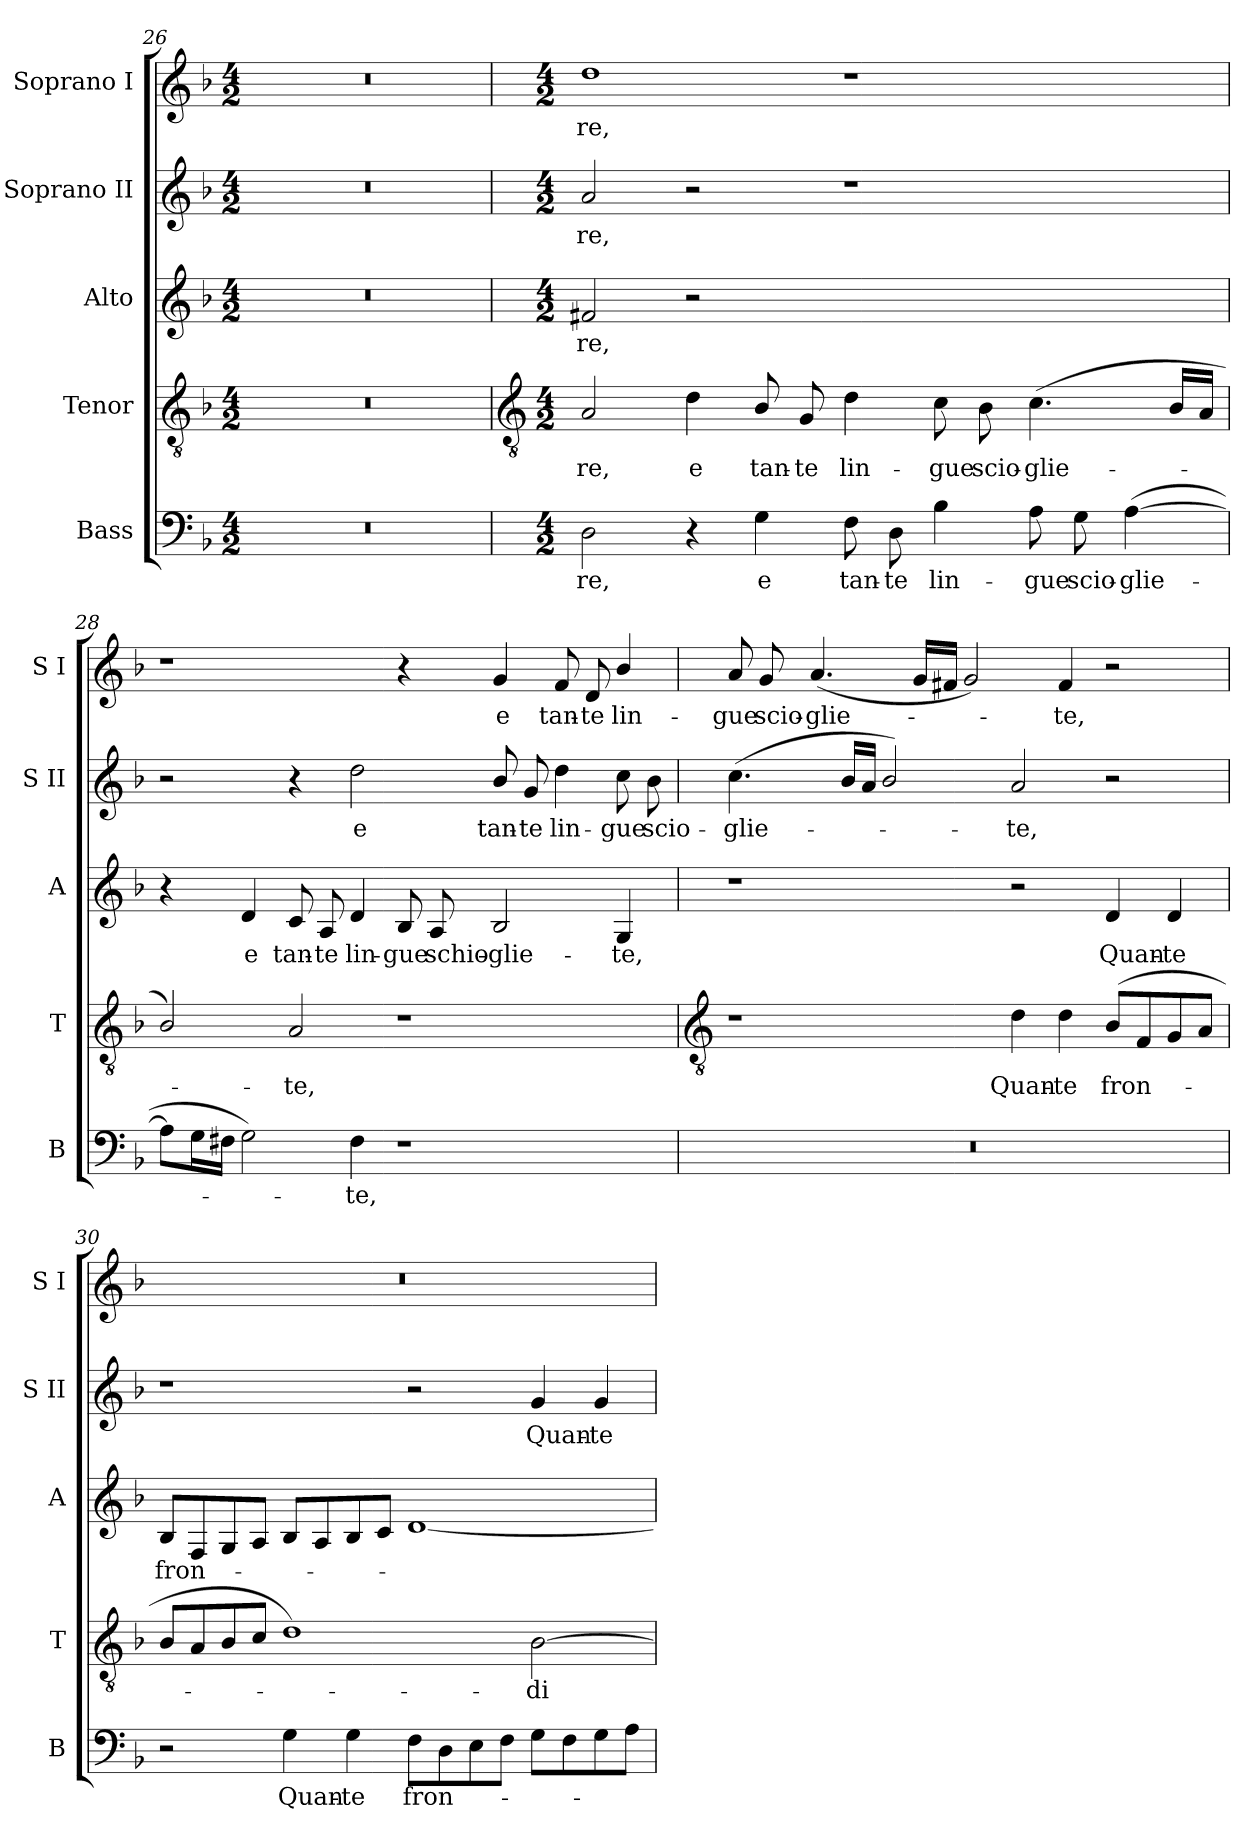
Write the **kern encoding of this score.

**kern	**text	**kern	**text	**kern	**text	**kern	**text	**kern	**text
*part5	*part5	*part4	*part4	*part3	*part3	*part2	*part2	*part1	*part1
*staff5	*staff5	*staff4	*staff4	*staff3	*staff3	*staff2	*staff2	*staff1	*staff1
*I"Bass	*	*I"Tenor	*	*I"Alto	*	*I"Soprano II	*	*I"Soprano I	*
*I'B	*	*I'T	*	*I'A	*	*I'S II	*	*I'S I	*
*clefF4	*	*clefGv2	*	*clefG2	*	*clefG2	*	*clefG2	*
*k[b-]	*	*k[b-]	*	*k[b-]	*	*k[b-]	*	*k[b-]	*
*F:	*	*F:	*	*F:	*	*F:	*	*F:	*
*M4/2	*	*M4/2	*	*M4/2	*	*M4/2	*	*M4/2	*
=26	=26	=26	=26	=26	=26	=26	=26	=26	=26
0r	.	0r	.	0r	.	0r	.	0r	.
!!LO:LB:g=z
=27	=27	=27	=27	=27	=27	=27	=27	=27	=27
*	*	*clefGv2	*	*	*	*	*	*	*
*M4/2	*	*M4/2	*	*M4/2	*	*M4/2	*	*M4/2	*
!	!LO:LY:b	!	!LO:LY:b	!	!LO:LY:b	!	!LO:LY:b	!	!LO:LY:b
2D	re,	2A	re,	2f#X	re,	2a	-re,	1dd	-re,
!	!	!	!LO:LY:b	!	!	!	!	!	!
4r	.	4d	e	2r	.	2r	.	.	.
!	!LO:LY:b	!	!LO:LY:b	!	!	!	!	!	!
4G	e	8B-/	tan-	.	.	.	.	.	.
!	!	!	!LO:LY:b	!	!	!	!	!	!
.	.	8G	-te	.	.	.	.	.	.
!	!LO:LY:b	!	!LO:LY:b	!	!	!	!	!	!
8F	tan-	4d	lin-	1ryy	.	1r	.	1r	.
!	!LO:LY:b	!	!	!	!	!	!	!	!
8D	-te	.	.	.	.	.	.	.	.
!	!LO:LY:b	!	!LO:LY:b	!	!	!	!	!	!
4B-	lin-	8c	-gue	.	.	.	.	.	.
!	!	!	!LO:LY:b	!	!	!	!	!	!
.	.	8B-	scio-	.	.	.	.	.	.
!	!LO:LY:b	!	!LO:LY:b	!	!	!	!	!	!
8A	-gue	(<4.c	-glie-	.	.	.	.	.	.
!	!LO:LY:b	!	!	!	!	!	!	!	!
8G	scio-	.	.	.	.	.	.	.	.
!	!LO:LY:b	!	!	!	!	!	!	!	!
(>[4A	-glie-	.	.	.	.	.	.	.	.
.	.	16B-LL	.	.	.	.	.	.	.
.	.	16AJJ	.	.	.	.	.	.	.
=28	=28	=28	=28	=28	=28	=28	=28	=28	=28
8AL]	.	2B-/)	.	4r	.	2r	.	1r	.
16GL	.	.	.	.	.	.	.	.	.
16F#XJJ	.	.	.	.	.	.	.	.	.
!	!	!	!	!	!LO:LY:b	!	!	!	!
2G)	.	.	.	4d	e	.	.	.	.
!	!	!	!LO:LY:b	!	!LO:LY:b	!	!	!	!
.	.	2A	te,	8c	tan-	4r	.	.	.
!	!	!	!	!	!LO:LY:b	!	!	!	!
.	.	.	.	8A	-te	.	.	.	.
!	!LO:LY:b	!	!	!	!LO:LY:b	!	!LO:LY:b	!	!
4F#	te,	.	.	4d	lin-	2dd	e	.	.
!	!	!	!	!	!LO:LY:b	!	!	!	!
1r	.	1r	.	8B-	-gue	.	.	4r	.
!	!	!	!	!	!LO:LY:b	!	!	!	!
.	.	.	.	8A	schio-	.	.	.	.
!	!	!	!	!	!LO:LY:b	!	!LO:LY:b	!	!LO:LY:b
.	.	.	.	2B-	-glie-	8b-/	tan-	4g	e
!	!	!	!	!	!	!	!LO:LY:b	!	!
.	.	.	.	.	.	8g	-te	.	.
!	!	!	!	!	!	!	!LO:LY:b	!	!LO:LY:b
.	.	.	.	.	.	4dd	lin-	8f	tan-
!	!	!	!	!	!	!	!	!	!LO:LY:b
.	.	.	.	.	.	.	.	8d	-te
!	!	!	!	!	!LO:LY:b	!	!LO:LY:b	!	!LO:LY:b
.	.	.	.	4G	-te,	8cc	-gue	4b-/	lin-
!	!	!	!	!	!	!	!LO:LY:b	!	!
.	.	.	.	.	.	8b-	scio-	.	.
!!LO:LB:g=z
=29	=29	=29	=29	=29	=29	=29	=29	=29	=29
*	*	*clefGv2	*	*	*	*	*	*	*
!	!	!	!	!	!	!	!LO:LY:b	!	!LO:LY:b
0r	.	1r	.	1r	.	(<4.cc	-glie-	8a	-gue
!	!	!	!	!	!	!	!	!	!LO:LY:b
.	.	.	.	.	.	.	.	8g	scio-
!	!	!	!	!	!	!	!	!	!LO:LY:b
.	.	.	.	.	.	.	.	(<4.a	-glie-
.	.	.	.	.	.	16b-LL	.	.	.
.	.	.	.	.	.	16aJJ	.	.	.
.	.	.	.	.	.	2b-/)	.	.	.
.	.	.	.	.	.	.	.	16gLL	.
.	.	.	.	.	.	.	.	16f#XJJ	.
.	.	.	.	.	.	.	.	2g)	.
!	!	!	!LO:LY:b	!	!	!	!LO:LY:b	!	!
.	.	4d	Quan-	2r	.	2a	te,	.	.
!	!	!	!LO:LY:b	!	!	!	!	!	!LO:LY:b
.	.	4d	-te	.	.	.	.	4f#	te,
!	!	!	!LO:LY:b	!	!LO:LY:b	!	!	!	!
.	.	(<8B-L	fron-	4d	Quan-	2r	.	2r	.
.	.	8F	.	.	.	.	.	.	.
!	!	!	!	!	!LO:LY:b	!	!	!	!
.	.	8G	.	4d	-te	.	.	.	.
.	.	8AJ	.	.	.	.	.	.	.
=30	=30	=30	=30	=30	=30	=30	=30	=30	=30
!	!	!	!	!	!LO:LY:b	!	!	!	!
2r	.	8B-/L	.	8B-L	fron-	1r	.	0r	.
.	.	8A/	.	8F	.	.	.	.	.
.	.	8B-/	.	8G	.	.	.	.	.
.	.	8c/J	.	8AJ	.	.	.	.	.
!	!LO:LY:b	!	!	!	!	!	!	!	!
4G	Quan-	1d)	.	8B-L	.	.	.	.	.
.	.	.	.	8A	.	.	.	.	.
!	!LO:LY:b	!	!	!	!	!	!	!	!
4G	-te	.	.	8B-	.	.	.	.	.
.	.	.	.	8cJ	.	.	.	.	.
!	!LO:LY:b	!	!	!	!	!	!	!	!
8FL	fron-	.	.	[1d	.	2r	.	.	.
8D	.	.	.	.	.	.	.	.	.
8E	.	.	.	.	.	.	.	.	.
8FJ	.	.	.	.	.	.	.	.	.
!	!	!	!LO:LY:b	!	!	!	!LO:LY:b	!	!
8GL	.	[2B-	di	.	.	4g	Quan-	.	.
8F	.	.	.	.	.	.	.	.	.
!	!	!	!	!	!	!	!LO:LY:b	!	!
8G	.	.	.	.	.	4g	-te	.	.
8AJ	.	.	.	.	.	.	.	.	.
=	=	=	=	=	=	=	=	=	=
*-	*-	*-	*-	*-	*-	*-	*-	*-	*-
